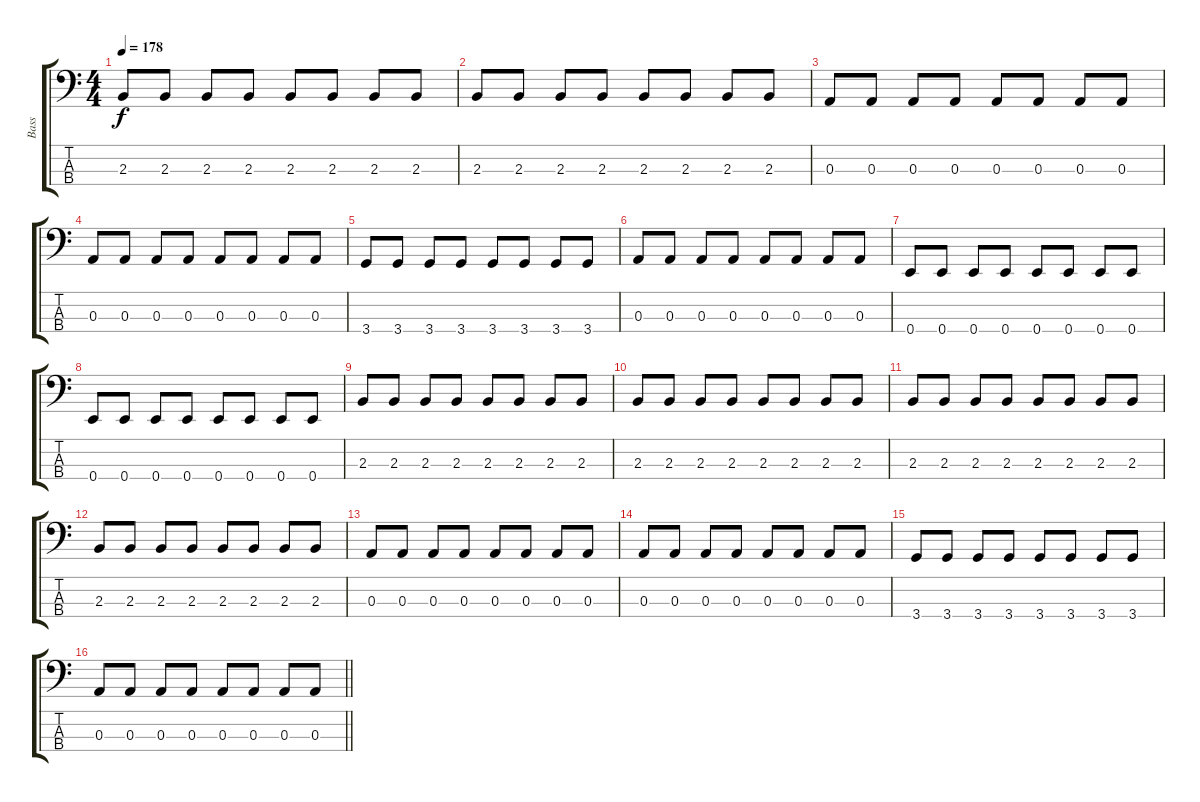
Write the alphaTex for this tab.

\track ("Bass                " "Bass      ") {instrument electricbassfinger}
\staff {score tabs}
\tuning (G2 D2 A1 E1) {hide}
\ts (4 4)
\tempo 178
\clef f4
\ks c
2.3.8{dy f} 2.3.8 2.3.8 2.3.8 2.3.8 2.3.8 2.3.8 2.3.8 |
2.3.8 2.3.8 2.3.8 2.3.8 2.3.8 2.3.8 2.3.8 2.3.8 |
0.3.8 0.3.8 0.3.8 0.3.8 0.3.8 0.3.8 0.3.8 0.3.8 |
0.3.8 0.3.8 0.3.8 0.3.8 0.3.8 0.3.8 0.3.8 0.3.8 |
3.4.8 3.4.8 3.4.8 3.4.8 3.4.8 3.4.8 3.4.8 3.4.8 |
0.3.8 0.3.8 0.3.8 0.3.8 0.3.8 0.3.8 0.3.8 0.3.8 |
0.4.8 0.4.8 0.4.8 0.4.8 0.4.8 0.4.8 0.4.8 0.4.8 |
0.4.8 0.4.8 0.4.8 0.4.8 0.4.8 0.4.8 0.4.8 0.4.8 |
2.3.8 2.3.8 2.3.8 2.3.8 2.3.8 2.3.8 2.3.8 2.3.8 |
2.3.8 2.3.8 2.3.8 2.3.8 2.3.8 2.3.8 2.3.8 2.3.8 |
2.3.8 2.3.8 2.3.8 2.3.8 2.3.8 2.3.8 2.3.8 2.3.8 |
2.3.8 2.3.8 2.3.8 2.3.8 2.3.8 2.3.8 2.3.8 2.3.8 |
0.3.8 0.3.8 0.3.8 0.3.8 0.3.8 0.3.8 0.3.8 0.3.8 |
0.3.8 0.3.8 0.3.8 0.3.8 0.3.8 0.3.8 0.3.8 0.3.8 |
3.4.8 3.4.8 3.4.8 3.4.8 3.4.8 3.4.8 3.4.8 3.4.8 |
\barLineRight lightlight
0.3.8 0.3.8 0.3.8 0.3.8 0.3.8 0.3.8 0.3.8 0.3.8
